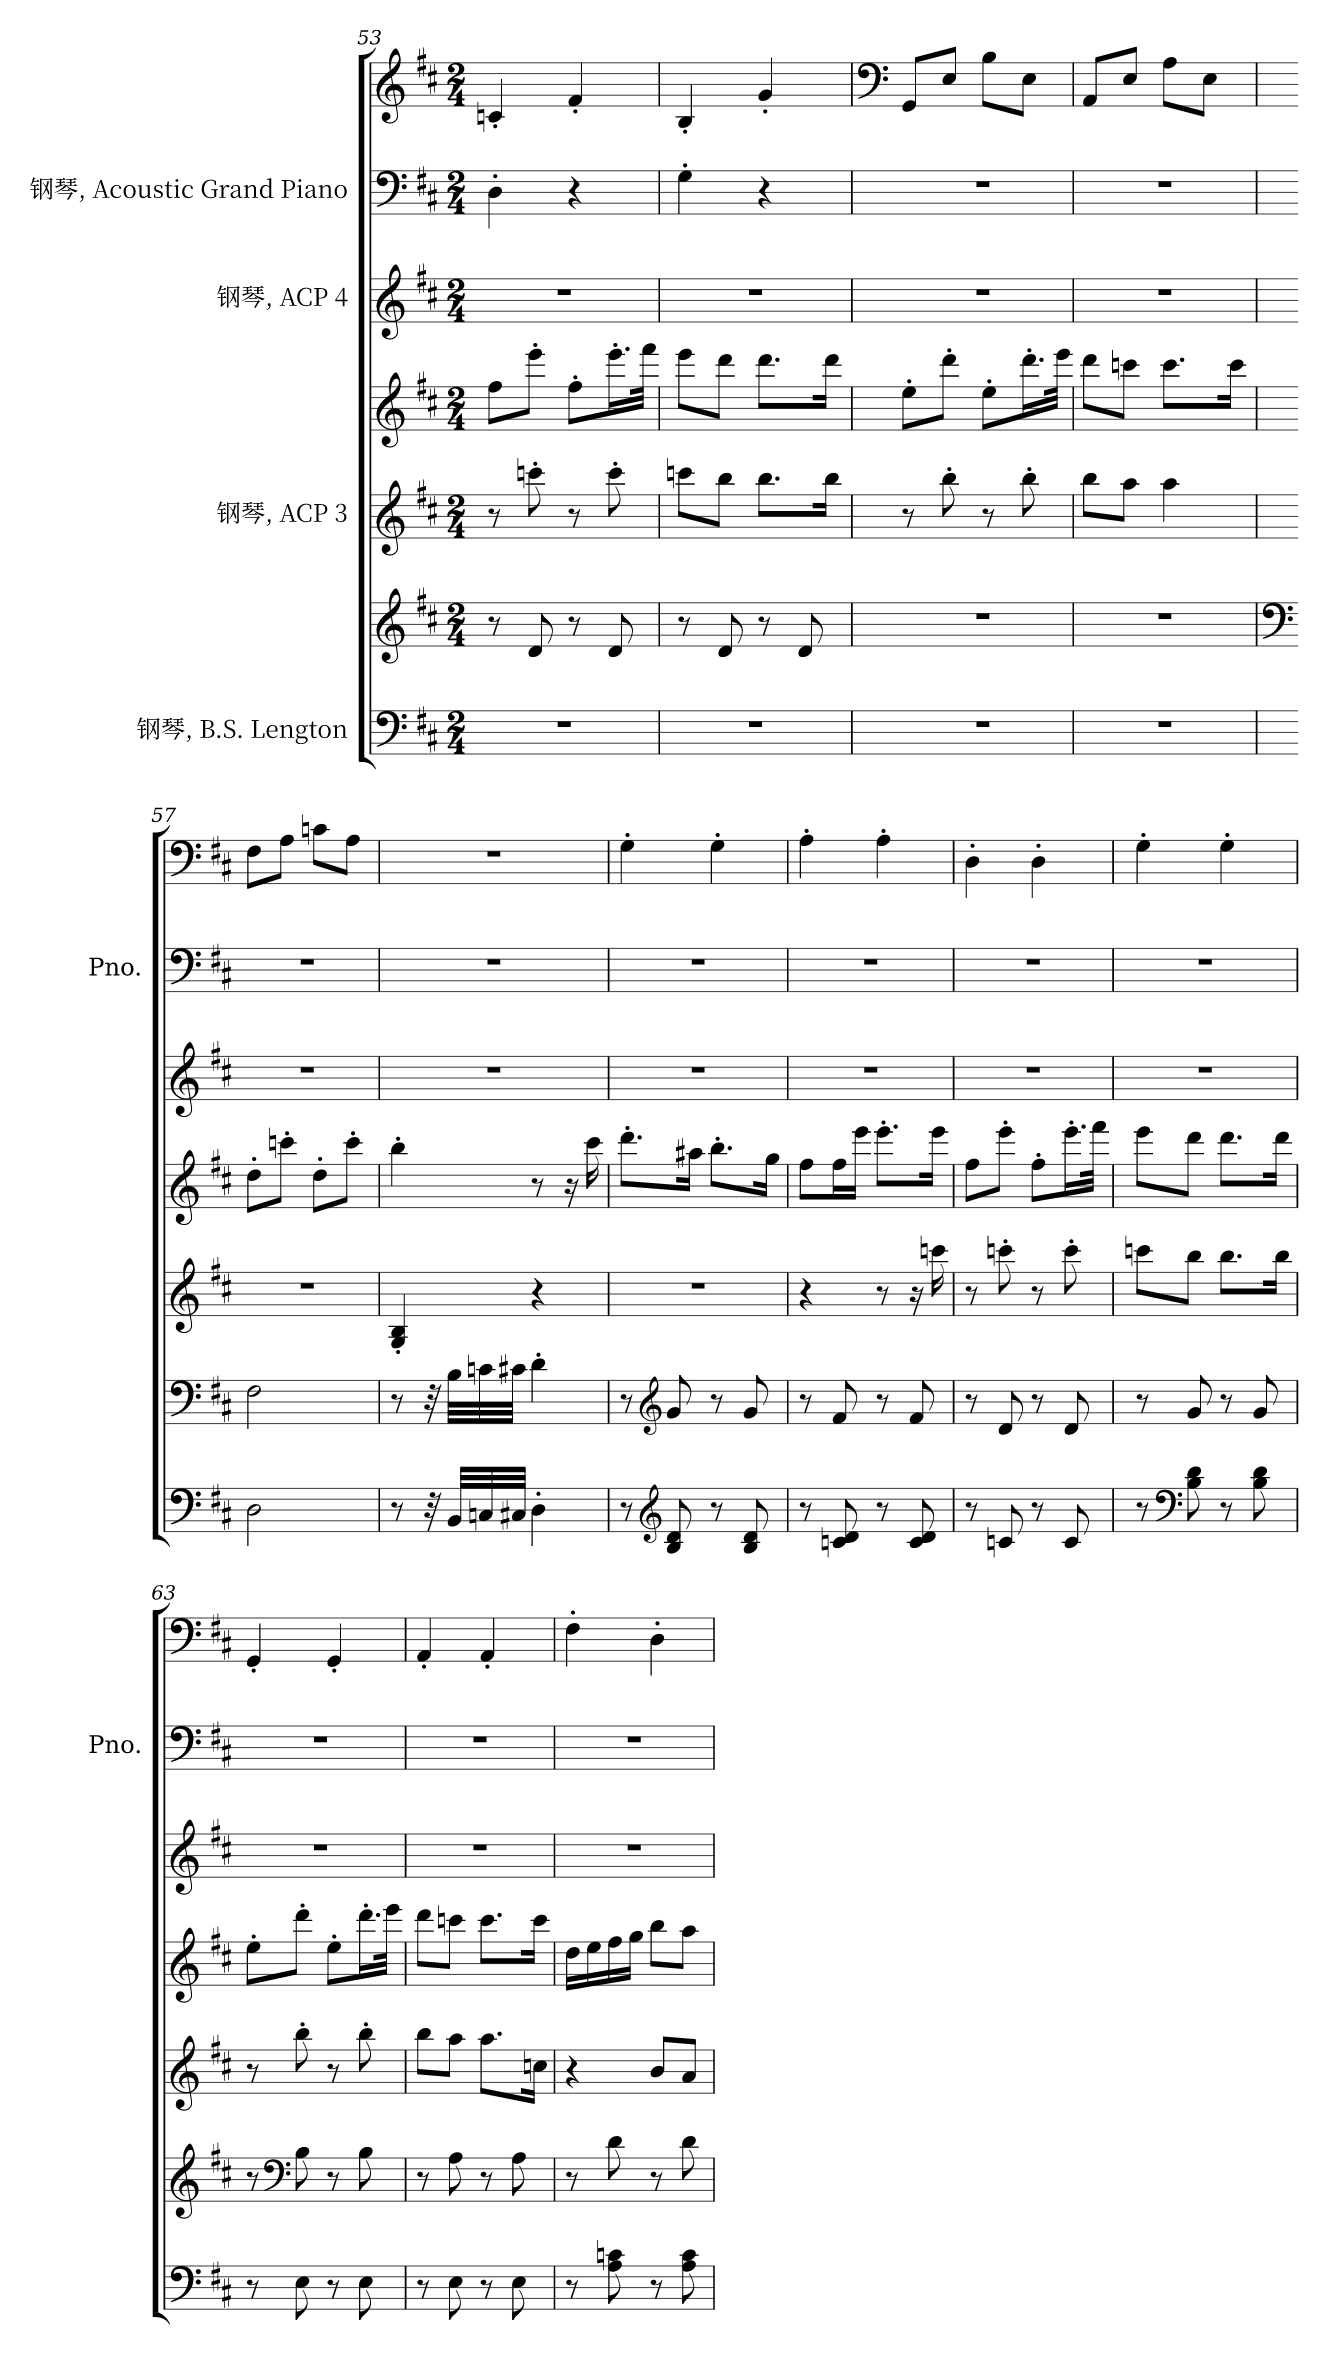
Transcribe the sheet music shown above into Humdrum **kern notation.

**kern	**kern	**kern	**kern	**kern	**kern	**kern
*part4	*part4	*part3	*part3	*part2	*part1	*part1
*staff7	*staff6	*staff5	*staff4	*staff3	*staff2	*staff1
*I"钢琴, B.S. Lengton	*	*I"钢琴, ACP 3	*	*I"钢琴, ACP 4	*I"钢琴, Acoustic Grand Piano	*
*	*	*	*	*	*I'Pno.	*
*clefF4	*clefG2	*clefG2	*clefG2	*clefG2	*clefF4	*clefG2
*k[f#c#]	*k[f#c#]	*k[f#c#]	*k[f#c#]	*k[f#c#]	*k[f#c#]	*k[f#c#]
*M2/4	*M2/4	*M2/4	*M2/4	*M2/4	*M2/4	*M2/4
=53	=53	=53	=53	=53	=53	=53
2r	8r	8r	8ff#\L	2r	4D'\	4cn'/
.	8d/	8cccn'\	8eee'\J	.	.	.
.	8r	8r	8ff#'\L	.	4r	4f#'/
.	8d/	8ccc'\	16.eee'\L	.	.	.
.	.	.	32fff#\JJk	.	.	.
=54	=54	=54	=54	=54	=54	=54
2r	8r	8cccn\L	8eee\L	2r	4G'\	4B'/
.	8d/	8bb\J	8ddd\J	.	.	.
.	8r	8.bb\L	8.ddd\L	.	4r	4g'/
.	8d/	.	.	.	.	.
.	.	16bb\Jk	16ddd\Jk	.	.	.
=55	=55	=55	=55	=55	=55	=55
*	*	*	*	*	*	*clefF4
2r	2r	8r	8ee'\L	2r	2r	8GG/L
.	.	8bb'\	8ddd'\J	.	.	8E/J
.	.	8r	8ee'\L	.	.	8B\L
.	.	8bb'\	16.ddd'\L	.	.	8E\J
.	.	.	32eee\JJk	.	.	.
=56	=56	=56	=56	=56	=56	=56
2r	2r	8bb\L	8ddd\L	2r	2r	8AA/L
.	.	8aa\J	8cccn\J	.	.	8E/J
.	.	4aa\	8.ccc\L	.	.	8A\L
.	.	.	.	.	.	8E\J
.	.	.	16ccc\Jk	.	.	.
!!LO:PB:g=z
=57	=57	=57	=57	=57	=57	=57
*	*clefF4	*	*	*	*	*
2D\	2F#\	2r	8dd'\L	2r	2r	8F#\L
.	.	.	8cccn'\J	.	.	8A\J
.	.	.	8dd'\L	.	.	8cn\L
.	.	.	8ccc'\J	.	.	8A\J
=58	=58	=58	=58	=58	=58	=58
8r	8r	4G/' 4B/'	4bb'\	2r	2r	2r
32r	32r	.	.	.	.	.
32BB/LLL	32B\LLL	.	.	.	.	.
32Cn/	32cn\	.	.	.	.	.
32C#X/JJJ	32c#X\JJJ	.	.	.	.	.
4D'\	4d'\	4r	8r	.	.	.
.	.	.	16r	.	.	.
.	.	.	16ccc#\	.	.	.
=59	=59	=59	=59	=59	=59	=59
8r	8r	2r	8.ddd'\L	2r	2r	4G'\
*clefG2	*clefG2	*	*	*	*	*
8B/ 8d/	8g/	.	.	.	.	.
.	.	.	16aa#X\Jk	.	.	.
8r	8r	.	8.bb'\L	.	.	4G'\
8B/ 8d/	8g/	.	.	.	.	.
.	.	.	16gg\Jk	.	.	.
=60	=60	=60	=60	=60	=60	=60
8r	8r	4r	8ff#\L	2r	2r	4A'\
8cn/ 8d/	8f#/	.	16ff#\L	.	.	.
.	.	.	16eee\JJ	.	.	.
8r	8r	8r	8.eee'\L	.	.	4A'\
8c/ 8d/	8f#/	16r	.	.	.	.
.	.	16cccn\	16eee\Jk	.	.	.
=61	=61	=61	=61	=61	=61	=61
8r	8r	8r	8ff#\L	2r	2r	4D'\
8cn/	8d/	8cccn'\	8eee'\J	.	.	.
8r	8r	8r	8ff#'\L	.	.	4D'\
8c/	8d/	8ccc'\	16.eee'\L	.	.	.
.	.	.	32fff#\JJk	.	.	.
!!LO:PB:g=z
=62	=62	=62	=62	=62	=62	=62
8r	8r	8cccn\L	8eee\L	2r	2r	4G'\
*clefF4	*	*	*	*	*	*
8B\ 8d\	8g/	8bb\J	8ddd\J	.	.	.
8r	8r	8.bb\L	8.ddd\L	.	.	4G'\
8B\ 8d\	8g/	.	.	.	.	.
.	.	16bb\Jk	16ddd\Jk	.	.	.
=63	=63	=63	=63	=63	=63	=63
8r	8r	8r	8ee'\L	2r	2r	4GG'/
*	*clefF4	*	*	*	*	*
8E\	8B\	8bb'\	8ddd'\J	.	.	.
8r	8r	8r	8ee'\L	.	.	4GG'/
8E\	8B\	8bb'\	16.ddd'\L	.	.	.
.	.	.	32eee\JJk	.	.	.
=64	=64	=64	=64	=64	=64	=64
8r	8r	8bb\L	8ddd\L	2r	2r	4AA'/
8E\	8A\	8aa\J	8cccn\J	.	.	.
8r	8r	8.aa\L	8.ccc\L	.	.	4AA'/
8E\	8A\	.	.	.	.	.
.	.	16ccn\Jk	16ccc\Jk	.	.	.
=65	=65	=65	=65	=65	=65	=65
8r	8r	4r	16dd\LL	2r	2r	4F#'\
.	.	.	16ee\	.	.	.
8A\ 8cn\	8d\	.	16ff#\	.	.	.
.	.	.	16gg\JJ	.	.	.
8r	8r	8b/L	8bb\L	.	.	4D'\
8A\ 8c\	8d\	8a/J	8aa\J	.	.	.
=	=	=	=	=	=	=
*-	*-	*-	*-	*-	*-	*-
